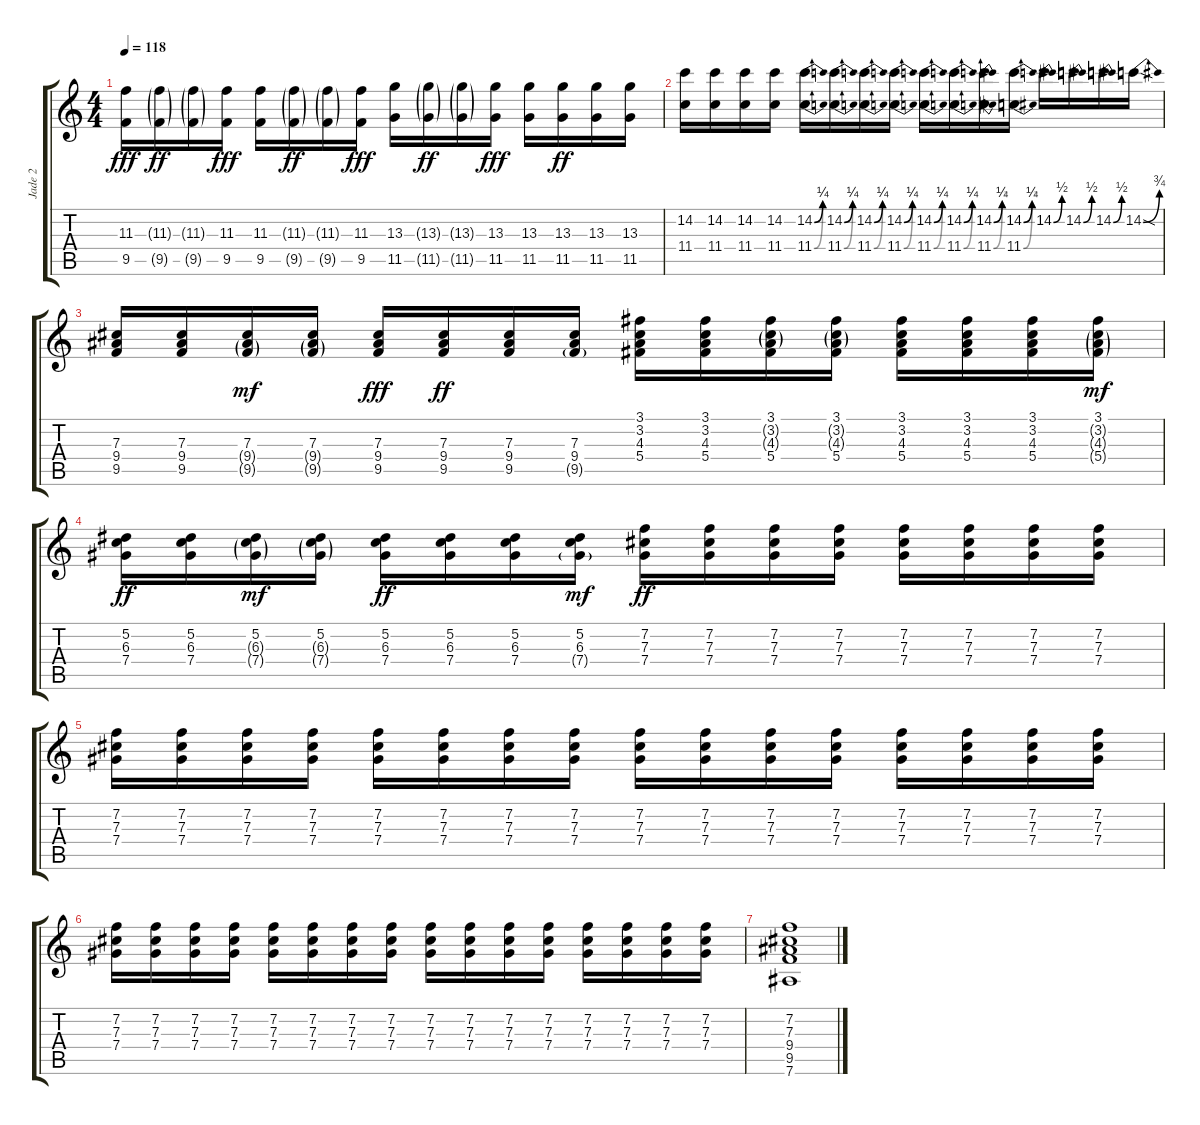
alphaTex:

\track ("Jade 2" "Jade 2") {instrument electricguitarclean}
\staff {score tabs}
\tuning (Eb4 Bb3 Gb3 Db3 Ab2 Eb2) {hide}
\ts (4 4)
\tempo 118
\clef g2
\ks c
(11.3 9.5).16{dy fff} (11.3{g} 9.5{g}).16{dy ff} (11.3{g} 9.5{g}).16 (11.3 9.5).16{dy fff} (11.3 9.5).16 (11.3{g} 9.5{g}).16{dy ff} (11.3{g} 9.5{g}).16 (11.3 9.5).16{dy fff} (13.3 11.5).16 (13.3{g} 11.5{g}).16{dy ff} (13.3{g} 11.5{g}).16 (13.3 11.5).16{dy fff} (13.3 11.5).16 (13.3 11.5).16{dy ff} (13.3 11.5).16 (13.3 11.5).16 |
(14.2 11.4).16 (14.2 11.4).16 (14.2 11.4).16 (14.2 11.4).16 (14.2{be (bend 0 0 60 1)} 11.4{be (bend 0 0 60 1)}).16 (14.2{be (bend 0 0 60 1)} 11.4{be (bend 0 0 60 1)}).16 (14.2{be (bend 0 0 60 1)} 11.4{be (bend 0 0 60 1)}).16 (14.2{be (bend 0 0 60 1)} 11.4{be (bend 0 0 60 1)}).16 (14.2{be (bend 0 0 60 1)} 11.4{be (bend 0 0 60 1)}).16 (14.2{be (bend 0 0 60 1)} 11.4{be (bend 0 0 60 1)}).16 (14.2{be (bend 0 0 60 1)} 11.4{be (bend 0 0 60 2)}).16 (14.2{be (bend 0 0 60 1)} 11.4{be (bend 0 0 60 2)}).16 14.2{be (bend 0 0 60 2)}.16 14.2{be (bend 0 0 60 2)}.16 14.2{be (bend 0 0 60 2)}.16 14.2{be (bend 0 0 60 3) sod}.16 |
(7.3 9.4 9.5).16 (7.3 9.4 9.5).16 (7.3 9.4{g} 9.5{g}).16{dy mf} (7.3 9.4{g} 9.5{g}).16 (7.3 9.4 9.5).16{dy fff} (7.3 9.4 9.5).16{dy ff} (7.3 9.4 9.5).16 (7.3 9.4 9.5{g}).16 (3.1 3.2 4.3 5.4).16 (3.1 3.2 4.3 5.4).16 (3.1 3.2{g} 4.3{g} 5.4).16 (3.1 3.2{g} 4.3{g} 5.4).16 (3.1 3.2 4.3 5.4).16 (3.1 3.2 4.3 5.4).16 (3.1 3.2 4.3 5.4).16 (3.1 3.2{g} 4.3{g} 5.4{g}).16{dy mf} |
(5.2 6.3 7.4).16{dy ff} (5.2 6.3 7.4).16 (5.2 6.3{g} 7.4{g}).16{dy mf} (5.2 6.3{g} 7.4{g}).16 (5.2 6.3 7.4).16{dy ff} (5.2 6.3 7.4).16 (5.2 6.3 7.4).16 (5.2 6.3 7.4{g}).16{dy mf} (7.2 7.3 7.4).16{dy ff} (7.2 7.3 7.4).16 (7.2 7.3 7.4).16 (7.2 7.3 7.4).16 (7.2 7.3 7.4).16 (7.2 7.3 7.4).16 (7.2 7.3 7.4).16 (7.2 7.3 7.4).16 |
(7.2 7.3 7.4).16 (7.2 7.3 7.4).16 (7.2 7.3 7.4).16 (7.2 7.3 7.4).16 (7.2 7.3 7.4).16 (7.2 7.3 7.4).16 (7.2 7.3 7.4).16 (7.2 7.3 7.4).16 (7.2 7.3 7.4).16 (7.2 7.3 7.4).16 (7.2 7.3 7.4).16 (7.2 7.3 7.4).16 (7.2 7.3 7.4).16 (7.2 7.3 7.4).16 (7.2 7.3 7.4).16 (7.2 7.3 7.4).16 |
(7.2 7.3 7.4).16 (7.2 7.3 7.4).16 (7.2 7.3 7.4).16 (7.2 7.3 7.4).16 (7.2 7.3 7.4).16 (7.2 7.3 7.4).16 (7.2 7.3 7.4).16 (7.2 7.3 7.4).16 (7.2 7.3 7.4).16 (7.2 7.3 7.4).16 (7.2 7.3 7.4).16 (7.2 7.3 7.4).16 (7.2 7.3 7.4).16 (7.2 7.3 7.4).16 (7.2 7.3 7.4).16 (7.2 7.3 7.4).16 |
(7.2 7.3 9.4 9.5 7.6).1
